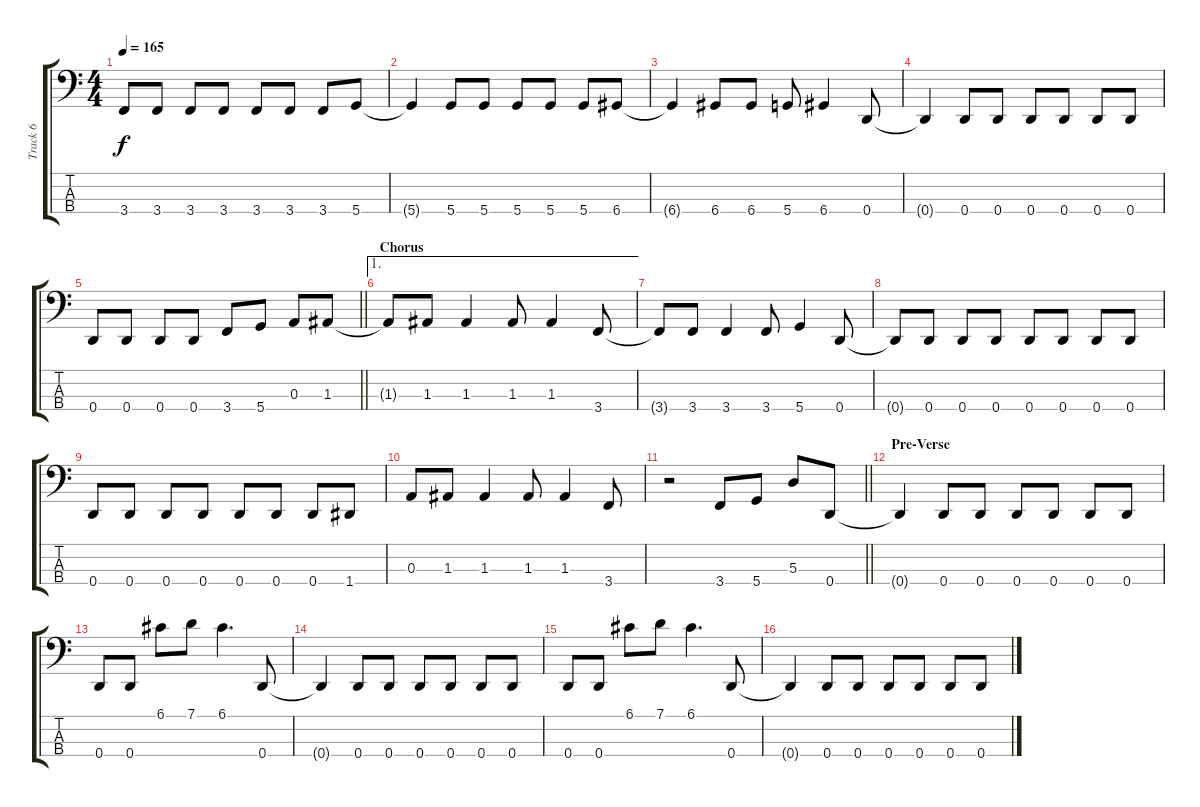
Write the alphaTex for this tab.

\track ("Track 6" "Track 6") {instrument electricbassfinger}
\staff {score tabs}
\tuning (G2 D2 A1 D1) {hide}
\ts (4 4)
\tempo 165
\clef f4
\ks c
3.4.8{dy f} 3.4.8 3.4.8 3.4.8 3.4.8 3.4.8 3.4.8 5.4.8 |
5.4{t}.4 5.4.8 5.4.8 5.4.8 5.4.8 5.4.8 6.4.8 |
6.4{t}.4 6.4.8 6.4.8 5.4.8 6.4.4 0.4.8 |
0.4{t}.4 0.4.8 0.4.8 0.4.8 0.4.8 0.4.8 0.4.8 |
\barLineRight lightlight
0.4.8 0.4.8 0.4.8 0.4.8 3.4.8 5.4.8 0.3.8 1.3.8 |
\ae 1
\section ("" "Chorus")
1.3{t}.8 1.3.8 1.3.4 1.3.8 1.3.4 3.4.8 |
3.4{t}.8 3.4.8 3.4.4 3.4.8 5.4.4 0.4.8 |
0.4{t}.8 0.4.8 0.4.8 0.4.8 0.4.8 0.4.8 0.4.8 0.4.8 |
0.4.8 0.4.8 0.4.8 0.4.8 0.4.8 0.4.8 0.4.8 1.4.8 |
0.3.8 1.3.8 1.3.4 1.3.8 1.3.4 3.4.8 |
\barLineRight lightlight
r.2 3.4.8 5.4.8 5.3.8 0.4.8 |
\section ("" "Pre-Verse")
0.4{t}.4 0.4.8 0.4.8 0.4.8 0.4.8 0.4.8 0.4.8 |
0.4.8 0.4.8 6.1.8 7.1.8 6.1.4{d} 0.4.8 |
0.4{t}.4 0.4.8 0.4.8 0.4.8 0.4.8 0.4.8 0.4.8 |
0.4.8 0.4.8 6.1.8 7.1.8 6.1.4{d} 0.4.8 |
0.4{t}.4 0.4.8 0.4.8 0.4.8 0.4.8 0.4.8 0.4.8
